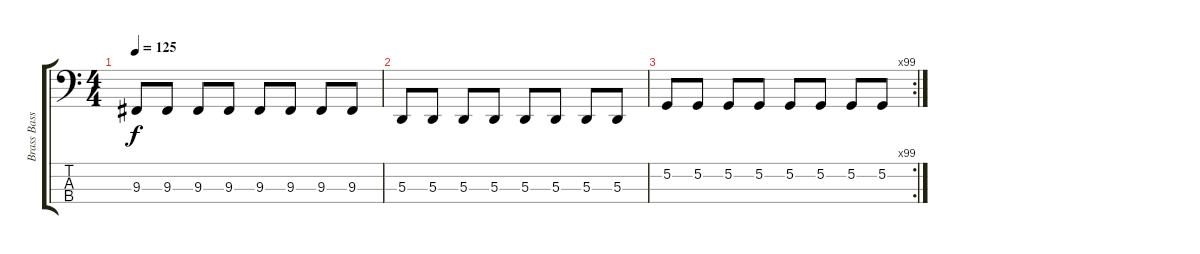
\track ("Brass Bass" "Brass Bass") {instrument tuba}
\staff {score tabs}
\tuning (G2 D2 A1 E1) {hide}
\ts (4 4)
\tempo 125
\clef f4
\ks c
9.3.8{dy f} 9.3.8 9.3.8 9.3.8 9.3.8 9.3.8 9.3.8 9.3.8 |
5.3.8 5.3.8 5.3.8 5.3.8 5.3.8 5.3.8 5.3.8 5.3.8 |
\rc 99
5.2.8 5.2.8 5.2.8 5.2.8 5.2.8 5.2.8 5.2.8 5.2.8
